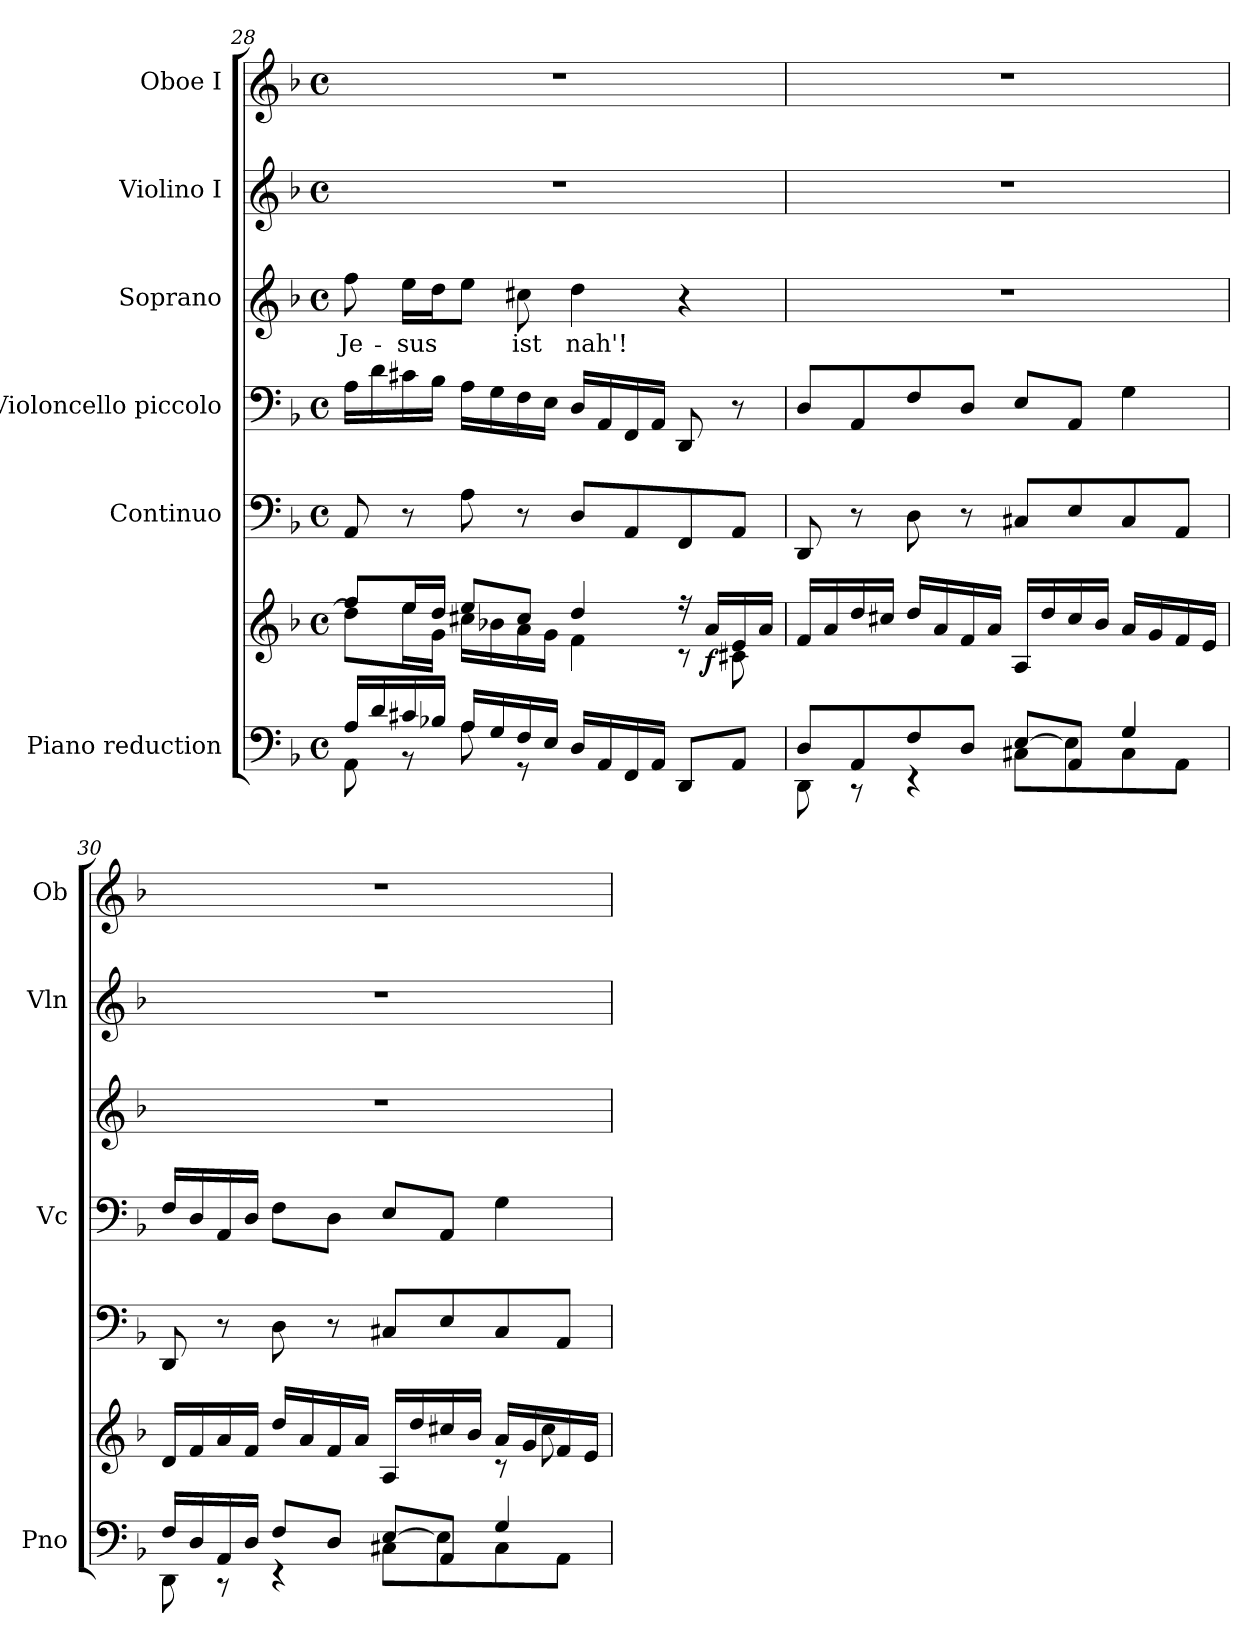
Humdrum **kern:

**kern	**kern	**dynam	**kern	**kern	**kern	**text	**kern	**kern
*part6	*part6	*part6	*part5	*part4	*part3	*part3	*part2	*part1
*staff7	*staff6	*staff6/7	*staff5	*staff4	*staff3	*staff3	*staff2	*staff1
*I"Piano reduction	*	*	*I"Continuo	*I"Violoncello piccolo	*I"Soprano	*	*I"Violino I	*I"Oboe I
*I'Pno	*	*	*	*I'Vc	*	*	*I'Vln	*I'Ob
*clefF4	*clefG2	*	*clefF4	*clefF4	*clefG2	*	*clefG2	*clefG2
*k[b-]	*k[b-]	*	*k[b-]	*k[b-]	*k[b-]	*	*k[b-]	*k[b-]
*M4/4	*M4/4	*	*M4/4	*M4/4	*M4/4	*	*M4/4	*M4/4
*met(c)	*met(c)	*	*met(c)	*met(c)	*met(c)	*	*met(c)	*met(c)
=28	=28	=28	=28	=28	=28	=28	=28	=28
*^	*^	*	*	*	*	*	*	*
!	!	!	!	!	!	!	!	!LO:LY:b	!	!
16A/LL	8AA\	8ff/L	8dd\L]	.	8AA/	16A\LL	8ff\	Je-	1r	1r
16d/	.	.	.	.	.	16d\	.	.	.	.
!	!	!	!	!	!	!	!	!LO:LY:b	!	!
16c#X/	8r	16ee/L	16ee\L	.	8r	16c#X\	16ee\LL	sus	.	.
16B-X/JJ	.	16dd/JJ	16g\JJ	.	.	16B-\JJ	16dd\J	.	.	.
16A/LL	8A\	8ee/L	16cc#X\LL	.	8A\	16A\LL	8ee\J	.	.	.
16G/	.	.	16b-X\	.	.	16G\	.	.	.	.
!	!	!	!	!	!	!	!	!LO:LY:b	!	!
16F/	8r	8cc#/J	16a\	.	8r	16F\	8cc#X\	ist	.	.
16E/JJ	.	.	16g\JJ	.	.	16E\JJ	.	.	.	.
!	!	!	!	!	!	!	!	!LO:LY:b	!	!
16D/LL	2ryy	4dd/	4f\	.	8D/L	16D/LL	4dd\	nah'!	.	.
16AA/	.	.	.	.	.	16AA/	.	.	.	.
16FF/	.	.	.	.	8AA/	16FF/	.	.	.	.
16AA/JJ	.	.	.	.	.	16AA/JJ	.	.	.	.
8DD/L	.	16r	8r	.	8FF/	8DD/	4r	.	.	.
!	!	!	!	!LO:DY:b	!	!	!	!	!	!
.	.	16a/LL	.	f	.	.	.	.	.	.
8AA/J	.	16e/	8c#X\	.	8AA/J	8r	.	.	.	.
.	.	16a/JJ	.	.	.	.	.	.	.	.
*	*	*v	*v	*	*	*	*	*	*	*
=29	=29	=29	=29	=29	=29	=29	=29	=29	=29
8D/L	8DD\	16f/LL	.	8DD/	8D/L	1r	.	1r	1r
.	.	16a/	.	.	.	.	.	.	.
8AA/	8r	16dd/	.	8r	8AA/	.	.	.	.
.	.	16cc#X/JJ	.	.	.	.	.	.	.
8F/	4r	16dd/LL	.	8D\	8F/	.	.	.	.
.	.	16a/	.	.	.	.	.	.	.
8D/J	.	16f/	.	8r	8D/J	.	.	.	.
.	.	16a/JJ	.	.	.	.	.	.	.
[8E/L	8C#X\L	16A/LL	.	8C#X/L	8E/L	.	.	.	.
.	.	16dd/	.	.	.	.	.	.	.
8AA/J	8E\]	16cc#/	.	8E/	8AA/J	.	.	.	.
.	.	16b-/JJ	.	.	.	.	.	.	.
4G/	8C#\	16a/LL	.	8C#/	4G\	.	.	.	.
.	.	16g/	.	.	.	.	.	.	.
.	8AA\J	16f/	.	8AA/J	.	.	.	.	.
.	.	16e/JJ	.	.	.	.	.	.	.
=30	=30	=30	=30	=30	=30	=30	=30	=30	=30
*	*	*^	*	*	*	*	*	*	*
16F/LL	8DD\	16d/LL	2ryy	.	8DD/	16F/LL	1r	.	1r	1r
16D/	.	16f/	.	.	.	16D/	.	.	.	.
16AA/	8r	16a/	.	.	8r	16AA/	.	.	.	.
16D/JJ	.	16f/JJ	.	.	.	16D/JJ	.	.	.	.
8F/L	4r	16dd/LL	.	.	8D\	8F\L	.	.	.	.
.	.	16a/	.	.	.	.	.	.	.	.
8D/J	.	16f/	.	.	8r	8D\J	.	.	.	.
.	.	16a/JJ	.	.	.	.	.	.	.	.
[8E/L	8C#X\L	16A/LL	4ryy	.	8C#X/L	8E/L	.	.	.	.
.	.	16dd/	.	.	.	.	.	.	.	.
8AA/J	8E\]	16cc#X/	.	.	8E/	8AA/J	.	.	.	.
.	.	16b-/JJ	.	.	.	.	.	.	.	.
4G/	8C#\	16a/LL	8r	.	8C#/	4G\	.	.	.	.
.	.	16g/	.	.	.	.	.	.	.	.
.	8AA\J	16f/	8cc#\	.	8AA/J	.	.	.	.	.
.	.	16e/JJ	.	.	.	.	.	.	.	.
*v	*v	*	*	*	*	*	*	*	*	*
*	*v	*v	*	*	*	*	*	*	*
=	=	=	=	=	=	=	=	=
*-	*-	*-	*-	*-	*-	*-	*-	*-
